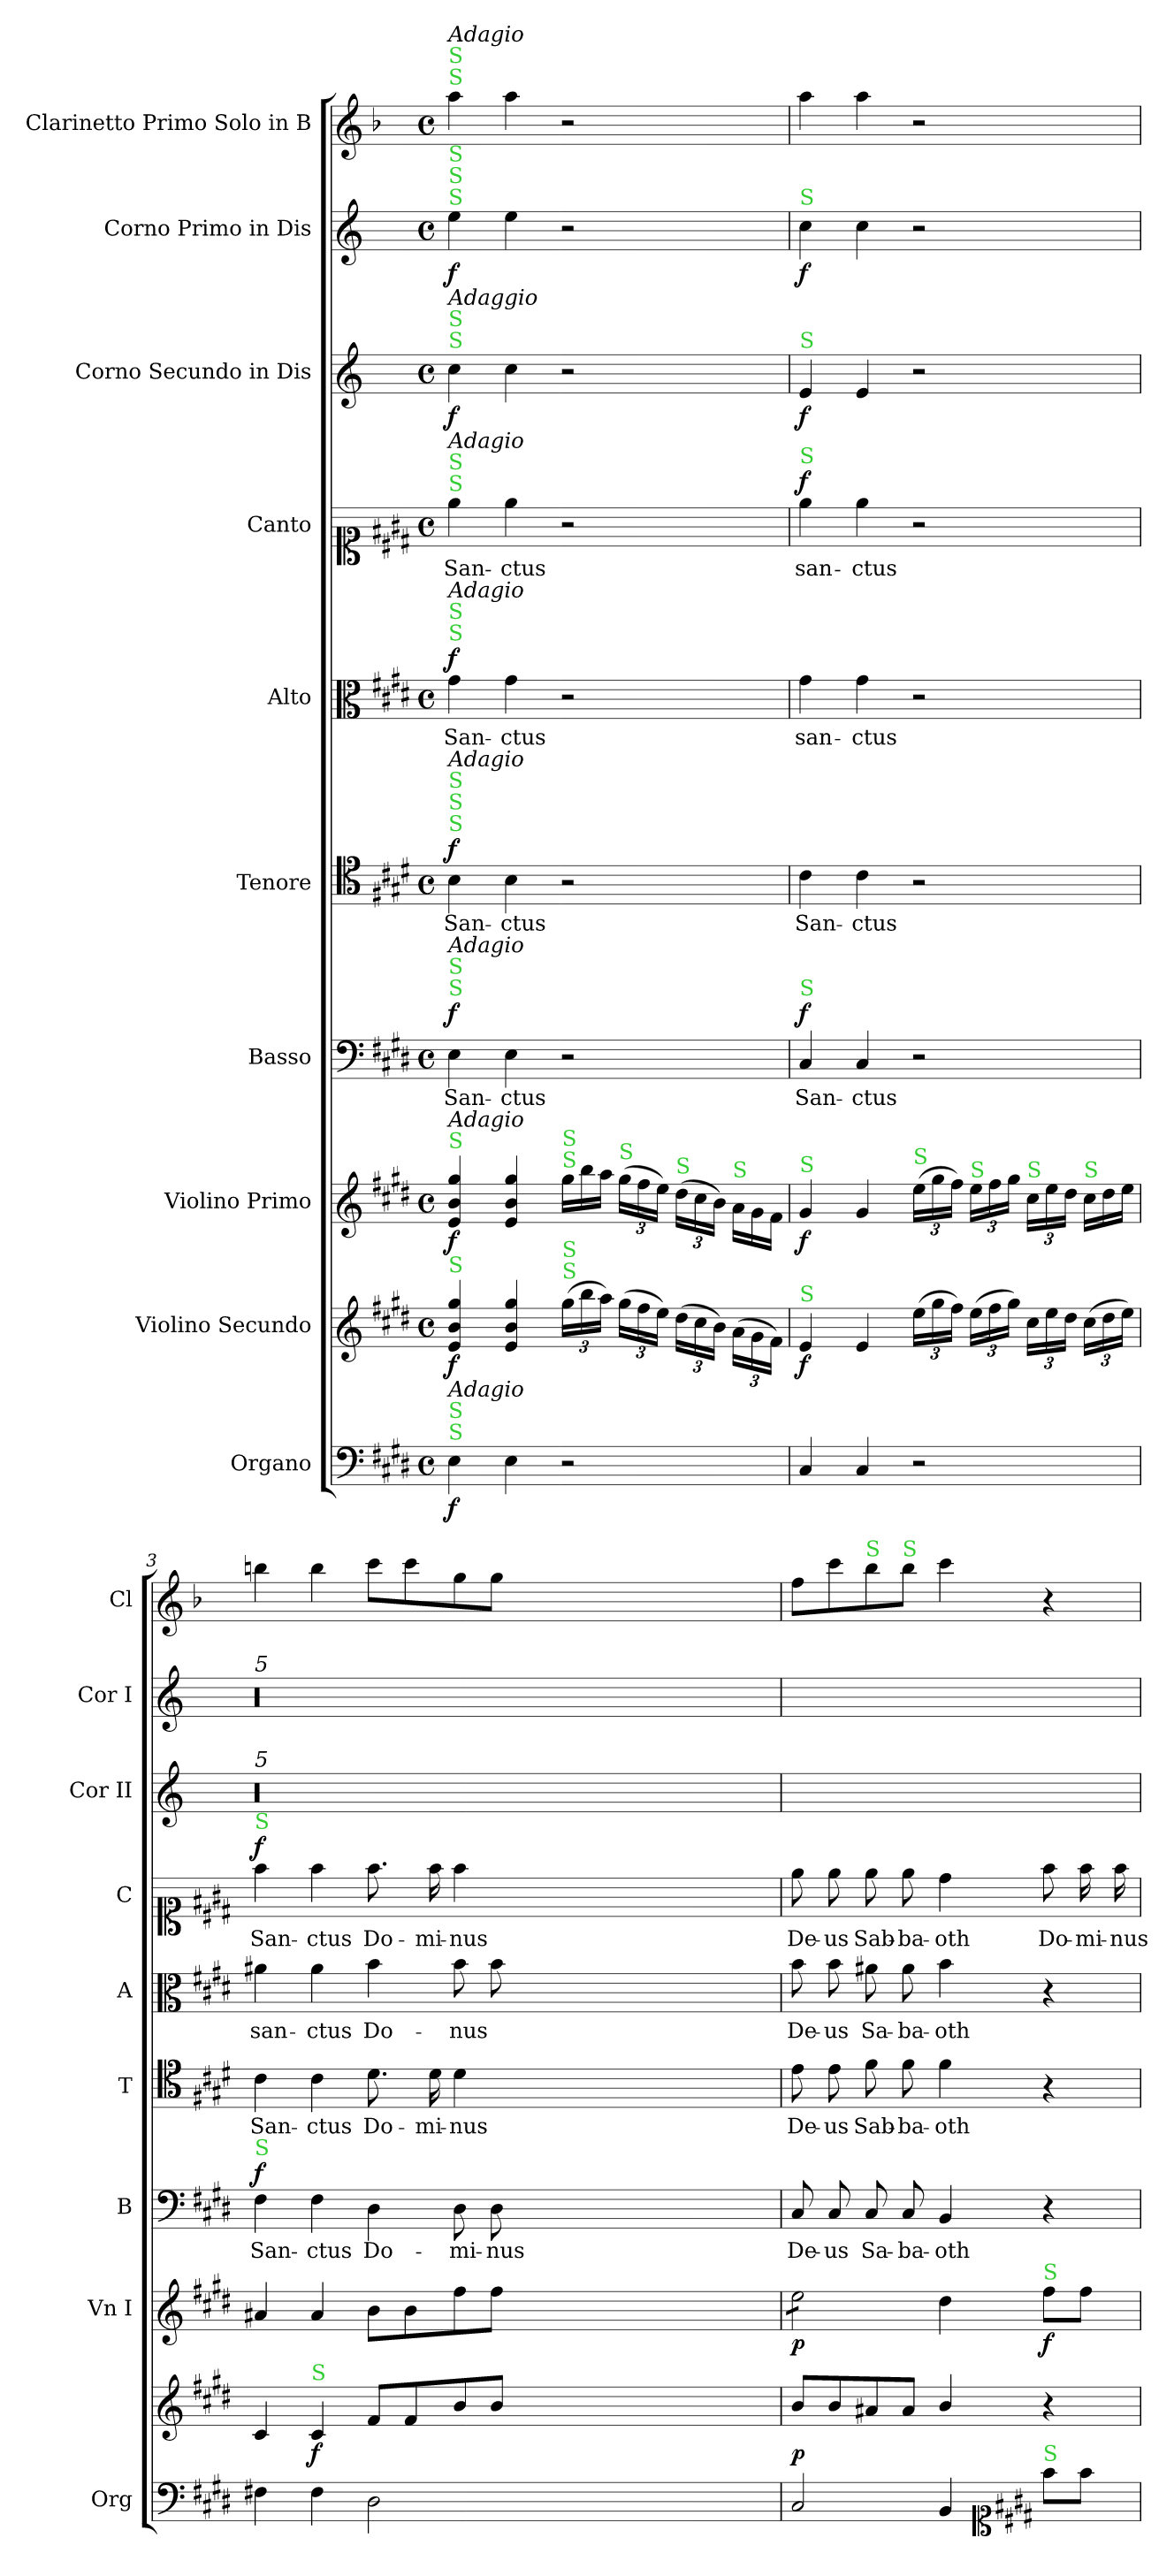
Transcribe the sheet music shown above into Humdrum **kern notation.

**kern	**dynam	**kern	**dynam	**kern	**dynam	**kern	**text	**dynam	**kern	**text	**dynam	**kern	**text	**dynam	**kern	**text	**dynam	**kern	**dynam	**kern	**dynam	**kern	**dynam
*part10	*part10	*part9	*part9	*part8	*part8	*part7	*part7	*part7	*part6	*part6	*part6	*part5	*part5	*part5	*part4	*part4	*part4	*part3	*part3	*part2	*part2	*part1	*part1
*staff10	*staff10	*staff9	*staff9	*staff8	*staff8	*staff7	*staff7	*staff7	*staff6	*staff6	*staff6	*staff5	*staff5	*staff5	*staff4	*staff4	*staff4	*staff3	*staff3	*staff2	*staff2	*staff1	*staff1
*I"Organo	*	*I"Violino Secundo	*	*I"Violino Primo	*	*I"Basso	*	*	*I"Tenore	*	*	*I"Alto	*	*	*I"Canto	*	*	*I"Corno Secundo in Dis	*	*I"Corno Primo in Dis	*	*I"Clarinetto Primo Solo in B	*
*I'Org	*	*	*	*I'Vn I	*	*I'B	*	*	*I'T	*	*	*I'A	*	*	*I'C	*	*	*I'Cor II	*	*I'Cor I	*	*I'Cl	*
*clefF4	*	*clefG2	*	*clefG2	*	*clefF4	*	*	*clefC4	*	*	*clefC3	*	*	*clefC1	*	*	*clefG2	*	*clefG2	*	*clefG2	*
*	*	*	*	*	*	*	*	*	*	*	*	*	*	*	*	*	*	*ITrd5c8	*	*ITrd5c8	*	*ITrd1c1	*
*k[f#c#g#d#]	*	*k[f#c#g#d#]	*	*k[f#c#g#d#]	*	*k[f#c#g#d#]	*	*	*k[f#c#g#d#]	*	*	*k[f#c#g#d#]	*	*	*k[f#c#g#d#]	*	*	*k[f#c#g#d#]	*	*k[f#c#g#d#]	*	*k[f#c#g#d#]	*
*M4/4	*	*M4/4	*	*M4/4	*	*M4/4	*	*	*M4/4	*	*	*M4/4	*	*	*M4/4	*	*	*M4/4	*	*M4/4	*	*M4/4	*
*met(c)	*	*met(c)	*	*met(c)	*	*met(c)	*	*	*met(c)	*	*	*met(c)	*	*	*met(c)	*	*	*met(c)	*	*met(c)	*	*met(c)	*
=1	=1	=1	=1	=1	=1	=1	=1	=1	=1	=1	=1	=1	=1	=1	=1	=1	=1	=1	=1	=1	=1	=1	=1
!	!	!	!	!	!	!	!	!	!	!	!	!	!	!	!	!	!	!	!	!	!	!LO:TX:a:color=limegreen:t=S	!
!	!	!	!	!	!	!	!	!	!	!	!	!	!	!	!	!	!	!	!	!	!	!LO:TX:a:color=limegreen:t=S	!
!	!	!	!	!	!	!	!	!	!	!	!	!	!	!	!	!	!	!	!	!	!	!LO:TX:a:i:t=Adagio	!
!	!	!	!	!	!	!	!	!	!	!	!	!	!	!	!	!	!	!	!	!LO:TX:a:color=limegreen:t=S	!	!	!
!	!	!	!	!	!	!	!	!	!	!	!	!	!	!	!	!	!	!	!	!LO:TX:a:color=limegreen:t=S	!	!	!
!	!	!	!	!	!	!	!	!	!	!	!	!	!	!	!	!	!	!	!	!LO:TX:a:color=limegreen:t=S	!	!	!
!	!	!	!	!	!	!	!	!	!	!	!	!	!	!	!	!	!	!LO:TX:a:color=limegreen:t=S	!	!	!	!	!
!	!	!	!	!	!	!	!	!	!	!	!	!	!	!	!	!	!	!LO:TX:a:color=limegreen:t=S	!	!	!	!	!
!	!	!	!	!	!	!	!	!	!	!	!	!	!	!	!	!	!	!LO:TX:a:i:t=Adaggio	!	!	!	!	!
!	!	!	!	!	!	!	!	!	!	!	!	!	!	!	!LO:TX:a:color=limegreen:t=S	!	!	!	!	!	!	!	!
!	!	!	!	!	!	!	!	!	!	!	!	!	!	!	!LO:TX:a:color=limegreen:t=S	!	!	!	!	!	!	!	!
!	!	!	!	!	!	!	!	!	!	!	!	!	!	!	!LO:TX:a:i:t=Adagio	!	!	!	!	!	!	!	!
!	!	!	!	!	!	!	!	!	!	!	!	!LO:TX:a:color=limegreen:t=S	!	!	!	!	!	!	!	!	!	!	!
!	!	!	!	!	!	!	!	!	!	!	!	!LO:TX:a:color=limegreen:t=S	!	!	!	!	!	!	!	!	!	!	!
!	!	!	!	!	!	!	!	!	!	!	!	!LO:TX:a:i:t=Adagio	!	!	!	!	!	!	!	!	!	!	!
!	!	!	!	!	!	!	!	!	!LO:TX:a:color=limegreen:t=S	!	!	!	!	!	!	!	!	!	!	!	!	!	!
!	!	!	!	!	!	!	!	!	!LO:TX:a:color=limegreen:t=S	!	!	!	!	!	!	!	!	!	!	!	!	!	!
!	!	!	!	!	!	!	!	!	!LO:TX:a:color=limegreen:t=S	!	!	!	!	!	!	!	!	!	!	!	!	!	!
!	!	!	!	!	!	!	!	!	!LO:TX:a:i:t=Adagio	!	!	!	!	!	!	!	!	!	!	!	!	!	!
!	!	!	!	!	!	!LO:TX:a:color=limegreen:t=S	!	!	!	!	!	!	!	!	!	!	!	!	!	!	!	!	!
!	!	!	!	!	!	!LO:TX:a:color=limegreen:t=S	!	!	!	!	!	!	!	!	!	!	!	!	!	!	!	!	!
!	!	!	!	!	!	!LO:TX:a:i:t=Adagio	!	!	!	!	!	!	!	!	!	!	!	!	!	!	!	!	!
!	!	!	!	!LO:TX:a:color=limegreen:t=S	!	!	!	!	!	!	!	!	!	!	!	!	!	!	!	!	!	!	!
!	!	!	!	!LO:TX:a:i:t=Adagio	!	!	!	!	!	!	!	!	!	!	!	!	!	!	!	!	!	!	!
!	!	!LO:TX:a:color=limegreen:t=S	!	!	!	!	!	!	!	!	!	!	!	!	!	!	!	!	!	!	!	!	!
!LO:TX:a:color=limegreen:t=S	!	!	!	!	!	!	!	!	!	!	!	!	!	!	!	!	!	!	!	!	!	!	!
!LO:TX:a:color=limegreen:t=S	!	!	!	!	!	!	!	!	!	!	!	!	!	!	!	!	!	!	!	!	!	!	!
!LO:TX:a:i:t=Adagio	!	!	!	!	!	!	!	!	!	!	!	!	!	!	!	!	!	!	!	!	!	!	!
!	!LO:DY:b	!	!	!	!	!	!	!LO:DY:b	!	!	!LO:DY:a	!	!	!LO:DY:b	!	!	!LO:DY:b	!	!	!	!	!	!
4E\	f	4e/ 4b/ 4gg#/	f	4e/ 4b/ 4gg#/	f	4E\	San-	f	4B\	San-	f	4g#\	San-	f	4ee\	San-	fo	4e\	f	4g#\	f	4gg#\	fo
4E\	.	4e/ 4b/ 4gg#/	.	4e/ 4b/ 4gg#/	.	4E\	-ctus	.	4B\	-ctus	.	4g#\	-ctus	.	4ee\	-ctus	.	4e\	.	4g#\	.	4gg#\	.
*	*	*	*	*Xtuplet	*	*	*	*	*	*	*	*	*	*	*	*	*	*	*	*	*	*	*
!	!	!	!	!LO:TX:a:color=limegreen:t=S	!	!	!	!	!	!	!	!	!	!	!	!	!	!	!	!	!	!	!
!	!	!	!	!LO:TX:a:color=limegreen:t=S	!	!	!	!	!	!	!	!	!	!	!	!	!	!	!	!	!	!	!
!	!	!LO:TX:a:color=limegreen:t=S	!	!	!	!	!	!	!	!	!	!	!	!	!	!	!	!	!	!	!	!	!
!	!	!LO:TX:a:color=limegreen:t=S	!	!	!	!	!	!	!	!	!	!	!	!	!	!	!	!	!	!	!	!	!
2r	.	(24gg#\LL	.	24gg#\LL	.	2r	.	.	2r	.	.	2r	.	.	2r	.	.	2r	.	2r	.	2r	.
.	.	24bb\	.	24bb\	.	.	.	.	.	.	.	.	.	.	.	.	.	.	.	.	.	.	.
.	.	24aa\JJ)	.	24aa\JJ	.	.	.	.	.	.	.	.	.	.	.	.	.	.	.	.	.	.	.
*	*	*	*	*tuplet	*	*	*	*	*	*	*	*	*	*	*	*	*	*	*	*	*	*	*
!	!	!	!	!LO:TX:a:color=limegreen:t=S	!	!	!	!	!	!	!	!	!	!	!	!	!	!	!	!	!	!	!
.	.	(24gg#\LL	.	(24gg#\LL	.	.	.	.	.	.	.	.	.	.	.	.	.	.	.	.	.	.	.
.	.	24ff#\	.	24ff#\	.	.	.	.	.	.	.	.	.	.	.	.	.	.	.	.	.	.	.
.	.	24ee\JJ)	.	24ee\JJ)	.	.	.	.	.	.	.	.	.	.	.	.	.	.	.	.	.	.	.
!	!	!	!	!LO:TX:a:color=limegreen:t=S	!	!	!	!	!	!	!	!	!	!	!	!	!	!	!	!	!	!	!
.	.	(24dd#\LL	.	(24dd#\LL	.	.	.	.	.	.	.	.	.	.	.	.	.	.	.	.	.	.	.
.	.	24cc#\	.	24cc#\	.	.	.	.	.	.	.	.	.	.	.	.	.	.	.	.	.	.	.
.	.	24b\JJ)	.	24b\JJ)	.	.	.	.	.	.	.	.	.	.	.	.	.	.	.	.	.	.	.
*	*	*	*	*Xtuplet	*	*	*	*	*	*	*	*	*	*	*	*	*	*	*	*	*	*	*
!	!	!	!	!LO:TX:a:color=limegreen:t=S	!	!	!	!	!	!	!	!	!	!	!	!	!	!	!	!	!	!	!
.	.	(24a\LL	.	24a\LL	.	.	.	.	.	.	.	.	.	.	.	.	.	.	.	.	.	.	.
.	.	24g#\	.	24g#\	.	.	.	.	.	.	.	.	.	.	.	.	.	.	.	.	.	.	.
.	.	24f#\JJ)	.	24f#\JJ	.	.	.	.	.	.	.	.	.	.	.	.	.	.	.	.	.	.	.
=2	=2	=2	=2	=2	=2	=2	=2	=2	=2	=2	=2	=2	=2	=2	=2	=2	=2	=2	=2	=2	=2	=2	=2
!	!	!	!	!	!	!	!	!	!	!	!	!	!	!	!	!	!	!	!	!LO:TX:a:color=limegreen:t=S	!	!	!
!	!	!	!	!	!	!	!	!	!	!	!	!	!	!	!	!	!	!LO:TX:a:color=limegreen:t=S	!	!	!	!	!
!	!	!	!	!	!	!	!	!	!	!	!	!	!	!	!LO:TX:a:color=limegreen:t=S	!	!	!	!	!	!	!	!
!	!	!	!	!	!	!LO:TX:a:color=limegreen:t=S	!	!	!	!	!	!	!	!	!	!	!	!	!	!	!	!	!
!	!	!	!	!LO:TX:a:color=limegreen:t=S	!	!	!	!	!	!	!	!	!	!	!	!	!	!	!	!	!	!	!
!	!	!LO:TX:a:color=limegreen:t=S	!	!	!	!	!	!	!	!	!	!	!	!	!	!	!	!	!	!	!	!	!
!	!	!	!	!	!	!	!LO:LY:i	!LO:DY:b	!	!LO:LY:i	!	!	!	!	!	!	!LO:DY:b	!	!	!	!	!	!
4C#/	.	4e/	f	4g#/	f	4C#/	San-	f	4c#\	San-	.	4g#\	san-	.	4ee\	san-	f	4G#/	f	4e\	f	4gg#\	fo
!	!	!	!	!	!	!	!LO:LY:i	!	!	!LO:LY:i	!	!	!	!	!	!	!	!	!	!	!	!	!
4C#/	.	4e/	.	4g#/	.	4C#/	-ctus	.	4c#\	-ctus	.	4g#\	-ctus	.	4ee\	-ctus	.	4G#/	.	4e\	.	4gg#\	.
*	*	*	*	*tuplet	*	*	*	*	*	*	*	*	*	*	*	*	*	*	*	*	*	*	*
!	!	!	!	!LO:TX:a:color=limegreen:t=S	!	!	!	!	!	!	!	!	!	!	!	!	!	!	!	!	!	!	!
2r	.	(24ee\LL	.	(24ee\LL	.	2r	.	.	2r	.	.	2r	.	.	2r	.	.	2r	.	2r	.	2r	.
.	.	24gg#\	.	24gg#\	.	.	.	.	.	.	.	.	.	.	.	.	.	.	.	.	.	.	.
.	.	24ff#\JJ)	.	24ff#\JJ)	.	.	.	.	.	.	.	.	.	.	.	.	.	.	.	.	.	.	.
!	!	!	!	!LO:TX:a:color=limegreen:t=S	!	!	!	!	!	!	!	!	!	!	!	!	!	!	!	!	!	!	!
.	.	(24ee\LL	.	24ee\LL	.	.	.	.	.	.	.	.	.	.	.	.	.	.	.	.	.	.	.
.	.	24ff#\	.	24ff#\	.	.	.	.	.	.	.	.	.	.	.	.	.	.	.	.	.	.	.
.	.	24gg#\JJ)	.	24gg#\JJ	.	.	.	.	.	.	.	.	.	.	.	.	.	.	.	.	.	.	.
!	!	!	!	!LO:TX:a:color=limegreen:t=S	!	!	!	!	!	!	!	!	!	!	!	!	!	!	!	!	!	!	!
.	.	24cc#\LL	.	24cc#\LL	.	.	.	.	.	.	.	.	.	.	.	.	.	.	.	.	.	.	.
.	.	24ee\	.	24ee\	.	.	.	.	.	.	.	.	.	.	.	.	.	.	.	.	.	.	.
.	.	24dd#\JJ	.	24dd#\JJ	.	.	.	.	.	.	.	.	.	.	.	.	.	.	.	.	.	.	.
*	*	*	*	*Xtuplet	*	*	*	*	*	*	*	*	*	*	*	*	*	*	*	*	*	*	*
!	!	!	!	!LO:TX:a:color=limegreen:t=S	!	!	!	!	!	!	!	!	!	!	!	!	!	!	!	!	!	!	!
.	.	(24cc#\LL	.	24cc#\LL	.	.	.	.	.	.	.	.	.	.	.	.	.	.	.	.	.	.	.
.	.	24dd#\	.	24dd#\	.	.	.	.	.	.	.	.	.	.	.	.	.	.	.	.	.	.	.
.	.	24ee\JJ)	.	24ee\JJ	.	.	.	.	.	.	.	.	.	.	.	.	.	.	.	.	.	.	.
=3	=3	=3	=3	=3	=3	=3	=3	=3	=3	=3	=3	=3	=3	=3	=3	=3	=3	=3	=3	=3	=3	=3	=3
!	!	!	!	!	!	!	!	!	!	!	!	!	!	!	!	!	!	!	!	!LO:TX:a:i:t=5	!	!	!
!	!	!	!	!	!	!	!	!	!	!	!	!	!	!	!	!	!	!LO:TX:a:i:t=5	!	!	!	!	!
!	!	!	!	!	!	!	!	!	!	!	!	!	!	!	!LO:TX:a:color=limegreen:t=S	!	!	!	!	!	!	!	!
!	!	!	!	!	!	!LO:TX:a:color=limegreen:t=S	!	!	!	!	!	!	!	!	!	!	!	!	!	!	!	!	!
!	!	!	!	!	!	!	!LO:LY:i	!LO:DY:b	!	!	!	!	!LO:LY:i	!	!	!LO:LY:i	!LO:DY:b	!	!	!	!	!	!
4F#X\	.	4c#/	.	4a#X/	.	4F#\	San-	f	4c#\	San-	.	4a#X\	san-	.	4ff#\	San-	f	00r	.	00r	.	4aa#X\	.
!	!	!LO:TX:a:color=limegreen:t=S	!	!	!	!	!	!	!	!	!	!	!	!	!	!	!	!	!	!	!	!	!
!	!	!	!	!	!	!	!LO:LY:i	!	!	!	!	!	!LO:LY:i	!	!	!LO:LY:i	!	!	!	!	!	!	!
4F#\	.	4c#/	f	4a#/	.	4F#\	-ctus	.	4c#\	-ctus	.	4a#\	-ctus	.	4ff#\	-ctus	.	.	.	.	.	4aa#\	.
2D#\	.	8f#/L	.	8b\L	.	4D#\	Do-	.	8.d#\	Do-	.	4b\	Do-	.	8.ff#\	Do-	.	.	.	.	.	8bb\L	.
.	.	8f#/	.	8b\	.	.	.	.	.	.	.	.	.	.	.	.	.	.	.	.	.	8bb\	.
.	.	.	.	.	.	.	.	.	16d#\	-mi-	.	.	.	.	16ff#\	-mi-	.	.	.	.	.	.	.
.	.	8b/	.	8ff#\	.	8D#\	-mi-	.	4d#\	-nus	.	8b\	-nus	.	4ff#\	-nus	.	.	.	.	.	8ff#\	.
.	.	8b/J	.	8ff#\J	.	8D#\	-nus	.	.	.	.	8b\	.	.	.	.	.	.	.	.	.	8ff#\J	.
0.ryy	.	0.ryy	.	0.ryy	.	0.ryy	.	.	0.ryy	.	.	0.ryy	.	.	0.ryy	.	.	.	.	.	.	0.ryy	.
=4	=4	=4	=4	=4	=4	=4	=4	=4	=4	=4	=4	=4	=4	=4	=4	=4	=4	=4	=4	=4	=4	=4	=4
*	*	*	*	*tremolo	*	*	*	*	*	*	*	*	*	*	*	*	*	*	*	*	*	*	*
2C#/	.	8b/L	p	8ee\L	p	8C#/	De-	.	8e\	De-	.	8b\	De-	.	8ee\	De-	.	1ryy	.	1ryy	.	8ee\L	.
.	.	8b/	.	8ee\	.	8C#/	-us	.	8e\	-us	.	8b\	-us	.	8ee\	-us	.	.	.	.	.	8bb\	.
!	!	!	!	!	!	!	!	!	!	!	!	!	!	!	!	!	!	!	!	!	!	!LO:TX:a:color=limegreen:t=S	!
.	.	8a#X/	.	8ee\	.	8C#/	Sa-	.	8f#\	Sab-	.	8a#X\	Sa-	.	8ee\	Sab-	.	.	.	.	.	8aa\	.
!	!	!	!	!	!	!	!	!	!	!	!	!	!	!	!	!	!	!	!	!	!	!LO:TX:a:color=limegreen:t=S	!
.	.	8a#/J	.	8ee\J	.	8C#/	-ba-	.	8f#\	-ba-	.	8a#\	-ba-	.	8ee\	-ba-	.	.	.	.	.	8aa\J	.
*	*	*	*	*Xtremolo	*	*	*	*	*	*	*	*	*	*	*	*	*	*	*	*	*	*	*
4BB/	.	4b/	.	4dd#\	.	4BB/	-oth	.	4f#\	-oth	.	4b\	-oth	.	4dd#\	-oth	.	.	.	.	.	4bb\	.
*clefC1	*	*	*	*	*	*	*	*	*	*	*	*	*	*	*	*	*	*	*	*	*	*	*
*k[f#c#g#d#]	*	*	*	*	*	*	*	*	*	*	*	*	*	*	*	*	*	*	*	*	*	*	*
!	!	!	!	!LO:TX:a:color=limegreen:t=S	!	!	!	!	!	!	!	!	!	!	!	!	!	!	!	!	!	!	!
!LO:TX:a:color=limegreen:t=S	!	!	!	!	!	!	!	!	!	!	!	!	!	!	!	!	!	!	!	!	!	!	!
8ff#\L	.	4r	.	8ff#\L	f	4r	.	.	4r	.	.	4r	.	.	8ff#\	Do-	.	.	.	.	.	4r	.
8ff#\J	.	.	.	8ff#\J	.	.	.	.	.	.	.	.	.	.	16ff#\	-mi-	.	.	.	.	.	.	.
.	.	.	.	.	.	.	.	.	.	.	.	.	.	.	16ff#\	-nus	.	.	.	.	.	.	.
=	=	=	=	=	=	=	=	=	=	=	=	=	=	=	=	=	=	=	=	=	=	=	=
*-	*-	*-	*-	*-	*-	*-	*-	*-	*-	*-	*-	*-	*-	*-	*-	*-	*-	*-	*-	*-	*-	*-	*-
